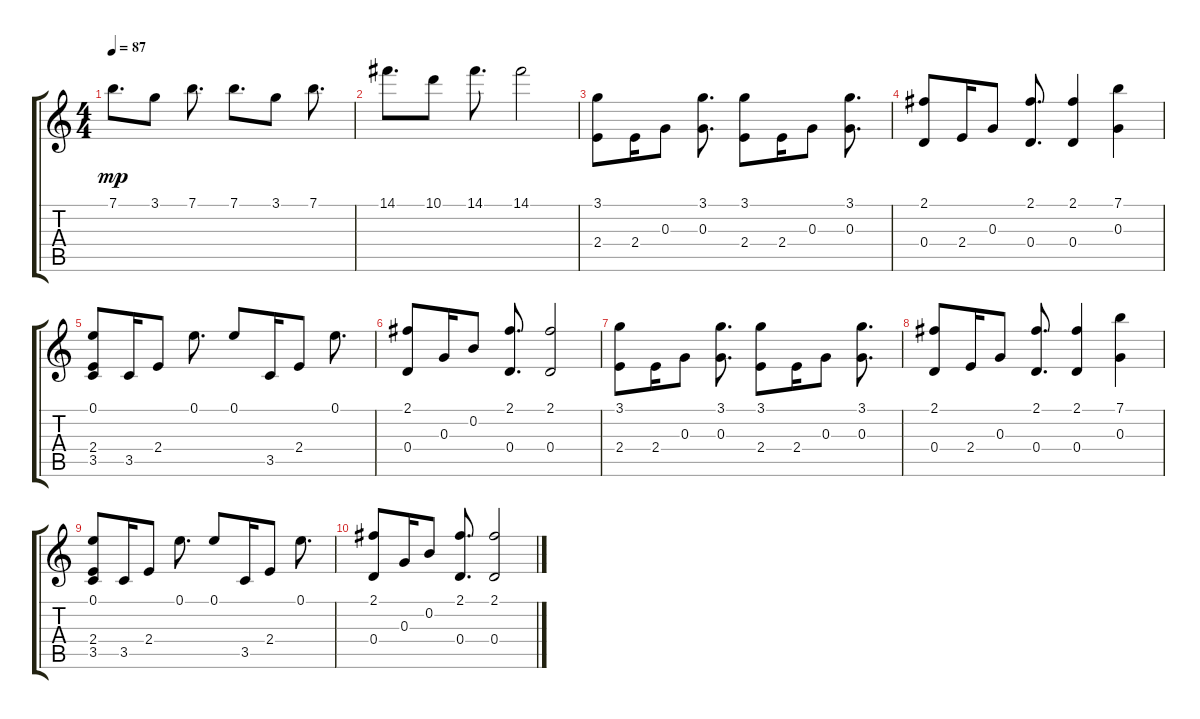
\track "" {instrument acousticguitarsteel}
\staff {score tabs}
\tuning (E4 B3 G3 D3 A2 E2) {hide}
\ts (4 4)
\tempo 87
\clef g2
\ks c
7.1.8{d dy mp} 3.1.8 7.1.8{d} 7.1.8{d} 3.1.8 7.1.8{d} |
14.1.8{d} 10.1.8 14.1.8{d} 14.1.2 |
(3.1 2.4).8 2.4.16 0.3.8 (3.1 0.3).8{d} (3.1 2.4).8 2.4.16 0.3.8 (3.1 0.3).8{d} |
(2.1 0.4).8 2.4.16 0.3.8 (2.1 0.4).8{d} (2.1 0.4).4 (7.1 0.3).4 |
(0.1 2.4 3.5).8 3.5.16 2.4.8 0.1.8{d} 0.1.8 3.5.16 2.4.8 0.1.8{d} |
(2.1 0.4).8 0.3.16 0.2.8 (2.1 0.4).8{d} (2.1 0.4).2 |
(3.1 2.4).8 2.4.16 0.3.8 (3.1 0.3).8{d} (3.1 2.4).8 2.4.16 0.3.8 (3.1 0.3).8{d} |
(2.1 0.4).8 2.4.16 0.3.8 (2.1 0.4).8{d} (2.1 0.4).4 (7.1 0.3).4 |
(0.1 2.4 3.5).8 3.5.16 2.4.8 0.1.8{d} 0.1.8 3.5.16 2.4.8 0.1.8{d} |
(2.1 0.4).8 0.3.16 0.2.8 (2.1 0.4).8{d} (2.1 0.4).2
